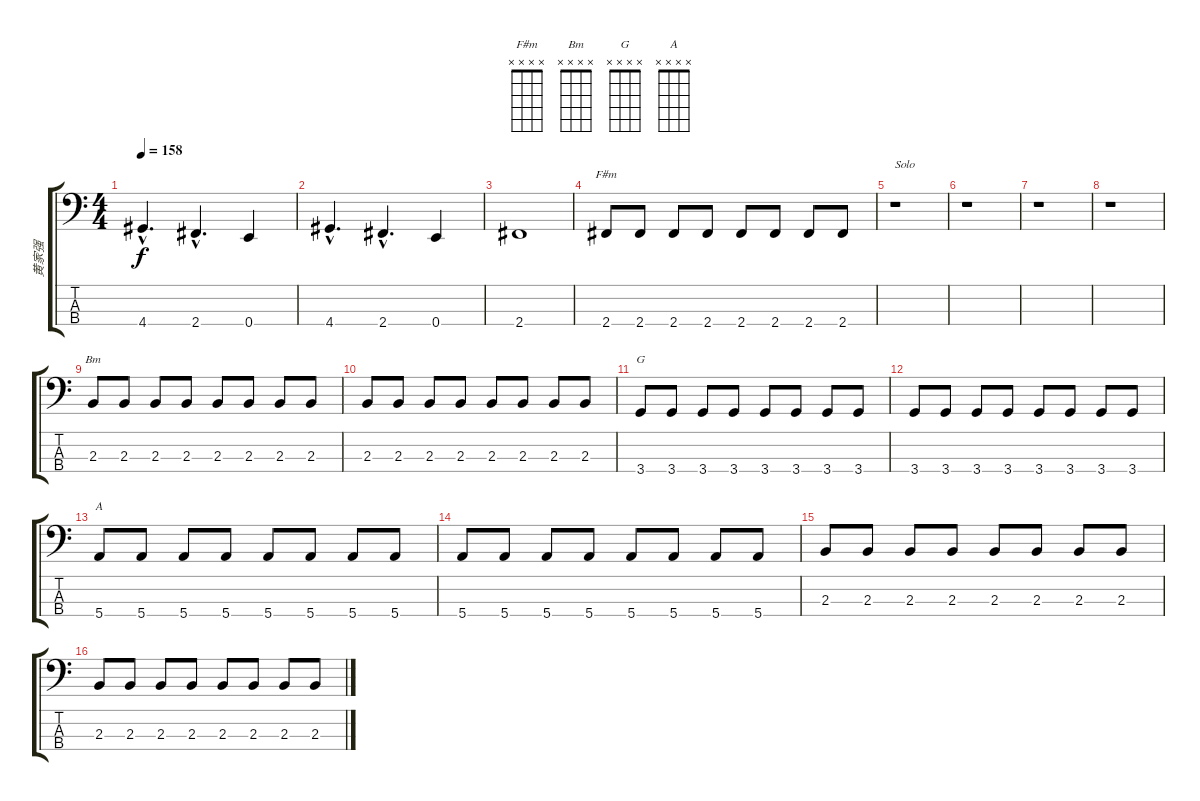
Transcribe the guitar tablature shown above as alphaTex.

\track ("黄家强" "黄家强") {instrument electricbassfinger}
\staff {score tabs}
\tuning (G2 D2 A1 E1) {hide}
\chord ("F#m" x x x x)
\chord ("Bm" x x x x)
\chord ("G" x x x x)
\chord ("A" x x x x)
\ts (4 4)
\tempo 158
\clef f4
\ks c
4.4{hac}.4{d dy f} 2.4{hac}.4{d} 0.4.4 |
4.4{hac}.4{d} 2.4{hac}.4{d} 0.4.4 |
2.4.1 |
2.4.8{ch "F#m"} 2.4.8 2.4.8 2.4.8 2.4.8 2.4.8 2.4.8 2.4.8 |
r.1{txt "Solo"} |
r.1 |
r.1 |
r.1 |
2.3.8{ch "Bm"} 2.3.8 2.3.8 2.3.8 2.3.8 2.3.8 2.3.8 2.3.8 |
2.3.8 2.3.8 2.3.8 2.3.8 2.3.8 2.3.8 2.3.8 2.3.8 |
3.4.8{ch "G"} 3.4.8 3.4.8 3.4.8 3.4.8 3.4.8 3.4.8 3.4.8 |
3.4.8 3.4.8 3.4.8 3.4.8 3.4.8 3.4.8 3.4.8 3.4.8 |
5.4.8{ch "A"} 5.4.8 5.4.8 5.4.8 5.4.8 5.4.8 5.4.8 5.4.8 |
5.4.8 5.4.8 5.4.8 5.4.8 5.4.8 5.4.8 5.4.8 5.4.8 |
2.3.8 2.3.8 2.3.8 2.3.8 2.3.8 2.3.8 2.3.8 2.3.8 |
2.3.8 2.3.8 2.3.8 2.3.8 2.3.8 2.3.8 2.3.8 2.3.8
